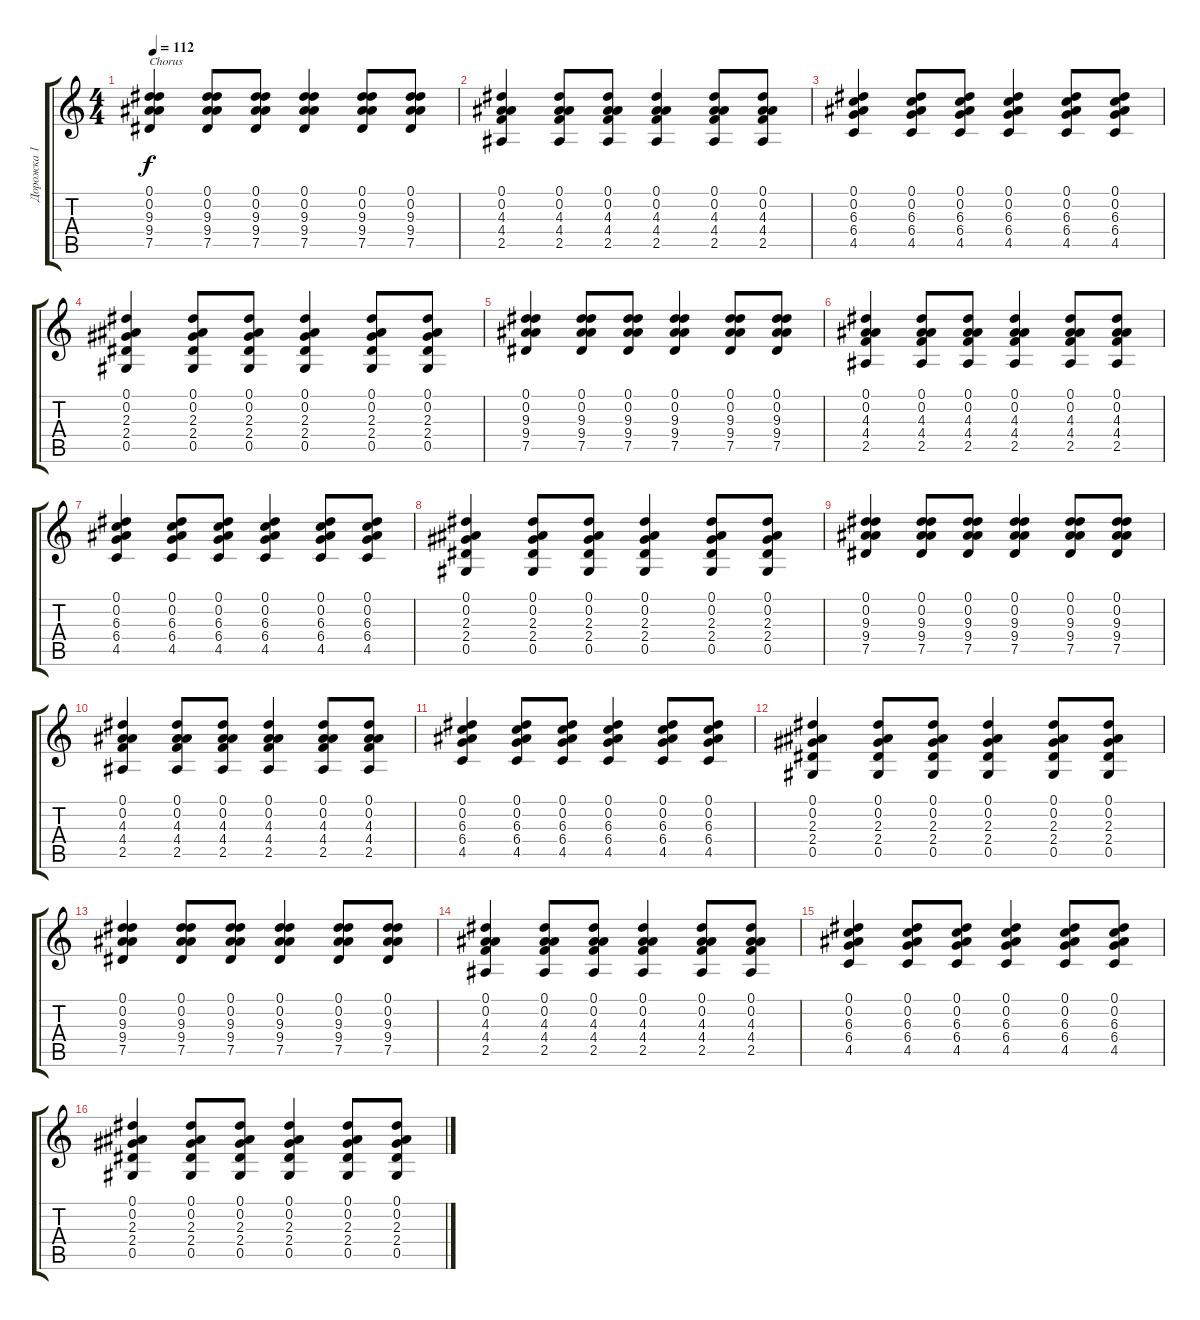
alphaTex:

\track ("Дорожка 1" "Дорожка 1") {instrument acousticguitarsteel}
\staff {score tabs}
\tuning (Eb4 Bb3 Gb3 Db3 Ab2 Eb2) {hide}
\ts (4 4)
\tempo 112
\clef g2
\ks c
(0.1 0.2 9.3 9.4 7.5).4{txt "Chorus" dy f} (0.1 0.2 9.3 9.4 7.5).8 (0.1 0.2 9.3 9.4 7.5).8 (0.1 0.2 9.3 9.4 7.5).4 (0.1 0.2 9.3 9.4 7.5).8 (0.1 0.2 9.3 9.4 7.5).8 |
(0.1 0.2 4.3 4.4 2.5).4 (0.1 0.2 4.3 4.4 2.5).8 (0.1 0.2 4.3 4.4 2.5).8 (0.1 0.2 4.3 4.4 2.5).4 (0.1 0.2 4.3 4.4 2.5).8 (0.1 0.2 4.3 4.4 2.5).8 |
(0.1 0.2 6.3 6.4 4.5).4 (0.1 0.2 6.3 6.4 4.5).8 (0.1 0.2 6.3 6.4 4.5).8 (0.1 0.2 6.3 6.4 4.5).4 (0.1 0.2 6.3 6.4 4.5).8 (0.1 0.2 6.3 6.4 4.5).8 |
(0.1 0.2 2.3 2.4 0.5).4 (0.1 0.2 2.3 2.4 0.5).8 (0.1 0.2 2.3 2.4 0.5).8 (0.1 0.2 2.3 2.4 0.5).4 (0.1 0.2 2.3 2.4 0.5).8 (0.1 0.2 2.3 2.4 0.5).8 |
(0.1 0.2 9.3 9.4 7.5).4 (0.1 0.2 9.3 9.4 7.5).8 (0.1 0.2 9.3 9.4 7.5).8 (0.1 0.2 9.3 9.4 7.5).4 (0.1 0.2 9.3 9.4 7.5).8 (0.1 0.2 9.3 9.4 7.5).8 |
(0.1 0.2 4.3 4.4 2.5).4 (0.1 0.2 4.3 4.4 2.5).8 (0.1 0.2 4.3 4.4 2.5).8 (0.1 0.2 4.3 4.4 2.5).4 (0.1 0.2 4.3 4.4 2.5).8 (0.1 0.2 4.3 4.4 2.5).8 |
(0.1 0.2 6.3 6.4 4.5).4 (0.1 0.2 6.3 6.4 4.5).8 (0.1 0.2 6.3 6.4 4.5).8 (0.1 0.2 6.3 6.4 4.5).4 (0.1 0.2 6.3 6.4 4.5).8 (0.1 0.2 6.3 6.4 4.5).8 |
(0.1 0.2 2.3 2.4 0.5).4 (0.1 0.2 2.3 2.4 0.5).8 (0.1 0.2 2.3 2.4 0.5).8 (0.1 0.2 2.3 2.4 0.5).4 (0.1 0.2 2.3 2.4 0.5).8 (0.1 0.2 2.3 2.4 0.5).8 |
(0.1 0.2 9.3 9.4 7.5).4 (0.1 0.2 9.3 9.4 7.5).8 (0.1 0.2 9.3 9.4 7.5).8 (0.1 0.2 9.3 9.4 7.5).4 (0.1 0.2 9.3 9.4 7.5).8 (0.1 0.2 9.3 9.4 7.5).8 |
(0.1 0.2 4.3 4.4 2.5).4 (0.1 0.2 4.3 4.4 2.5).8 (0.1 0.2 4.3 4.4 2.5).8 (0.1 0.2 4.3 4.4 2.5).4 (0.1 0.2 4.3 4.4 2.5).8 (0.1 0.2 4.3 4.4 2.5).8 |
(0.1 0.2 6.3 6.4 4.5).4 (0.1 0.2 6.3 6.4 4.5).8 (0.1 0.2 6.3 6.4 4.5).8 (0.1 0.2 6.3 6.4 4.5).4 (0.1 0.2 6.3 6.4 4.5).8 (0.1 0.2 6.3 6.4 4.5).8 |
(0.1 0.2 2.3 2.4 0.5).4 (0.1 0.2 2.3 2.4 0.5).8 (0.1 0.2 2.3 2.4 0.5).8 (0.1 0.2 2.3 2.4 0.5).4 (0.1 0.2 2.3 2.4 0.5).8 (0.1 0.2 2.3 2.4 0.5).8 |
(0.1 0.2 9.3 9.4 7.5).4 (0.1 0.2 9.3 9.4 7.5).8 (0.1 0.2 9.3 9.4 7.5).8 (0.1 0.2 9.3 9.4 7.5).4 (0.1 0.2 9.3 9.4 7.5).8 (0.1 0.2 9.3 9.4 7.5).8 |
(0.1 0.2 4.3 4.4 2.5).4 (0.1 0.2 4.3 4.4 2.5).8 (0.1 0.2 4.3 4.4 2.5).8 (0.1 0.2 4.3 4.4 2.5).4 (0.1 0.2 4.3 4.4 2.5).8 (0.1 0.2 4.3 4.4 2.5).8 |
(0.1 0.2 6.3 6.4 4.5).4 (0.1 0.2 6.3 6.4 4.5).8 (0.1 0.2 6.3 6.4 4.5).8 (0.1 0.2 6.3 6.4 4.5).4 (0.1 0.2 6.3 6.4 4.5).8 (0.1 0.2 6.3 6.4 4.5).8 |
(0.1 0.2 2.3 2.4 0.5).4 (0.1 0.2 2.3 2.4 0.5).8 (0.1 0.2 2.3 2.4 0.5).8 (0.1 0.2 2.3 2.4 0.5).4 (0.1 0.2 2.3 2.4 0.5).8 (0.1 0.2 2.3 2.4 0.5).8
